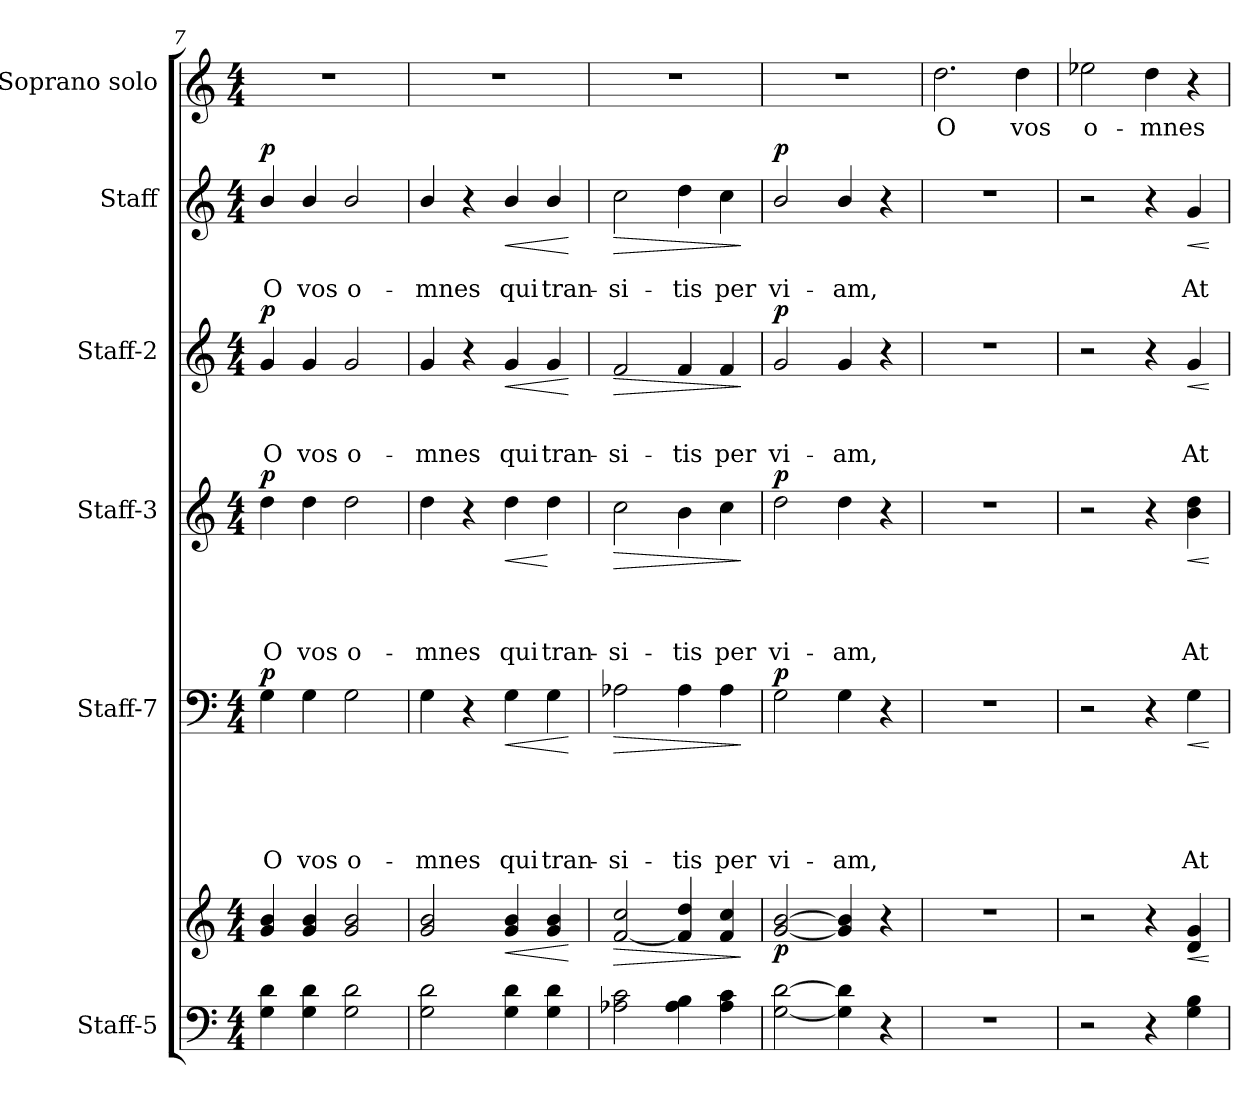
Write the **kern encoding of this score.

**kern	**kern	**dynam	**kern	**text	**text	**text	**text	**text	**dynam	**kern	**text	**text	**text	**text	**dynam	**kern	**text	**text	**text	**dynam	**kern	**text	**text	**dynam	**kern	**text
*part6	*part6	*part6	*part5	*part5	*part5	*part5	*part5	*part5	*part5	*part4	*part4	*part4	*part4	*part4	*part4	*part3	*part3	*part3	*part3	*part3	*part2	*part2	*part2	*part2	*part1	*part1
*staff7	*staff6	*staff6/7	*staff5	*staff5	*staff5	*staff5	*staff5	*staff5	*staff5	*staff4	*staff4	*staff4	*staff4	*staff4	*staff4	*staff3	*staff3	*staff3	*staff3	*staff3	*staff2	*staff2	*staff2	*staff2	*staff1	*staff1
*I"Staff-5	*	*	*I"Staff-7	*	*	*	*	*	*	*I"Staff-3	*	*	*	*	*	*I"Staff-2	*	*	*	*	*I"Staff	*	*	*	*I"Soprano solo	*
*clefF4	*clefG2	*	*clefF4	*	*	*	*	*	*	*clefG2	*	*	*	*	*	*clefG2	*	*	*	*	*clefG2	*	*	*	*clefG2	*
*	*	*	*	*	*	*	*	*	*	*ITrd7c12	*	*	*	*	*	*	*	*	*	*	*	*	*	*	*	*
*k[]	*k[]	*	*k[]	*	*	*	*	*	*	*k[]	*	*	*	*	*	*k[]	*	*	*	*	*k[]	*	*	*	*k[]	*
*C:	*C:	*	*C:	*	*	*	*	*	*	*C:	*	*	*	*	*	*C:	*	*	*	*	*C:	*	*	*	*C:	*
*M4/4	*M4/4	*	*M4/4	*	*	*	*	*	*	*M4/4	*	*	*	*	*	*M4/4	*	*	*	*	*M4/4	*	*	*	*M4/4	*
=7	=7	=7	=7	=7	=7	=7	=7	=7	=7	=7	=7	=7	=7	=7	=7	=7	=7	=7	=7	=7	=7	=7	=7	=7	=7	=7
!	!	!	!	!	!	!	!	!LO:LY:b	!LO:DY:a	!	!	!	!	!LO:LY:b	!LO:DY:a	!	!	!	!LO:LY:b	!LO:DY:a	!	!	!LO:LY:b	!LO:DY:a	!	!
4G\ 4d\	4g/ 4b/	.	4G\	.	.	.	.	O	p	4d\	.	.	.	O	p	4g/	.	.	O	p	4b/	.	O	p	1r	.
!	!	!	!	!	!	!	!	!LO:LY:b	!	!	!	!	!	!LO:LY:b	!	!	!	!	!LO:LY:b	!	!	!	!LO:LY:b	!	!	!
4G\ 4d\	4g/ 4b/	.	4G\	.	.	.	.	vos	.	4d\	.	.	.	vos	.	4g/	.	.	vos	.	4b/	.	vos	.	.	.
!	!	!	!	!	!	!	!	!LO:LY:b	!	!	!	!	!	!LO:LY:b	!	!	!	!	!LO:LY:b	!	!	!	!LO:LY:b	!	!	!
2G\ 2d\	2g/ 2b/	.	2G\	.	.	.	.	o-	.	2d\	.	.	.	o-	.	2g/	.	.	o-	.	2b/	.	o-	.	.	.
=8	=8	=8	=8	=8	=8	=8	=8	=8	=8	=8	=8	=8	=8	=8	=8	=8	=8	=8	=8	=8	=8	=8	=8	=8	=8	=8
!	!	!	!	!	!	!	!	!LO:LY:b	!	!	!	!	!	!LO:LY:b	!	!	!	!	!LO:LY:b	!	!	!	!LO:LY:b	!	!	!
2G\ 2d\	2g/ 2b/	.	4G\	.	.	.	.	-mnes	.	4d\	.	.	.	-mnes	.	4g/	.	.	-mnes	.	4b/	.	-mnes	.	1r	.
.	.	.	4r	.	.	.	.	.	.	4r	.	.	.	.	.	4r	.	.	.	.	4r	.	.	.	.	.
!	!	!LO:HP:b	!	!	!	!	!	!LO:LY:b	!LO:HP:b	!	!	!	!	!LO:LY:b	!LO:HP:b	!	!	!	!LO:LY:b	!LO:HP:b	!	!	!LO:LY:b	!LO:HP:b	!	!
4G\ 4d\	4g/ 4b/	<	4G\	.	.	.	.	qui	<	4d\	.	.	.	qui	<	4g/	.	.	qui	<	4b/	.	qui	<	.	.
!	!	!	!	!	!	!	!	!LO:LY:b	!	!	!	!	!	!LO:LY:b	!	!	!	!	!LO:LY:b	!	!	!	!LO:LY:b	!	!	!
4G\ 4d\	4g/ 4b/	.	4G\	.	.	.	.	tran-	.	4d\	.	.	.	tran-	[	4g/	.	.	tran-	.	4b/	.	tran-	.	.	.
.	.	[	.	.	.	.	.	.	[	.	.	.	.	.	.	.	.	.	.	[	.	.	.	[	.	.
!!LO:LB:g=z
=9	=9	=9	=9	=9	=9	=9	=9	=9	=9	=9	=9	=9	=9	=9	=9	=9	=9	=9	=9	=9	=9	=9	=9	=9	=9	=9
!	!	!LO:HP:b	!	!	!	!	!	!LO:LY:b	!LO:HP:b	!	!	!	!	!LO:LY:b	!LO:HP:b	!	!	!	!LO:LY:b	!LO:HP:b	!	!	!LO:LY:b	!LO:HP:b	!	!
2A-X\ 2c\	[<2f/ 2cc/	>	2A-X\	.	.	.	.	-si-	>	2c\	.	.	.	-si-	>	2f/	.	.	-si-	>	2cc\	.	-si-	>	1r	.
!	!	!	!	!	!	!	!	!LO:LY:b	!	!	!	!	!	!LO:LY:b	!	!	!	!	!LO:LY:b	!	!	!	!LO:LY:b	!	!	!
4A-\ 4B\	4f/] 4dd/	.	4A-\	.	.	.	.	-tis	.	4B\	.	.	.	-tis	.	4f/	.	.	-tis	.	4dd\	.	-tis	.	.	.
!	!	!	!	!	!	!	!	!LO:LY:b	!	!	!	!	!	!LO:LY:b	!	!	!	!	!LO:LY:b	!	!	!	!LO:LY:b	!	!	!
4A-\ 4c\	4f/ 4cc/	.	4A-\	.	.	.	.	per	.	4c\	.	.	.	per	.	4f/	.	.	per	.	4cc\	.	per	.	.	.
.	.	]	.	.	.	.	.	.	]	.	.	.	.	.	]	.	.	.	.	]	.	.	.	]	.	.
=10	=10	=10	=10	=10	=10	=10	=10	=10	=10	=10	=10	=10	=10	=10	=10	=10	=10	=10	=10	=10	=10	=10	=10	=10	=10	=10
!	!	!LO:DY:b	!	!	!	!	!	!LO:LY:b	!LO:DY:a	!	!	!	!	!LO:LY:b	!LO:DY:a	!	!	!	!LO:LY:b	!LO:DY:a	!	!	!LO:LY:b	!LO:DY:a	!	!
[<2G\ [>2d\	[<2g/ [>2b/	p	2G\	.	.	.	.	vi-	p	2d\	.	.	.	vi-	p	2g/	.	.	vi-	p	2b/	.	vi-	p	1r	.
!	!	!	!	!	!	!	!	!LO:LY:b	!	!	!	!	!	!LO:LY:b	!	!	!	!	!LO:LY:b	!	!	!	!LO:LY:b	!	!	!
4G\] 4d\]	4g/] 4b/]	.	4G\	.	.	.	.	-am,	.	4d\	.	.	.	-am,	.	4g/	.	.	-am,	.	4b/	.	-am,	.	.	.
4r	4r	.	4r	.	.	.	.	.	.	4r	.	.	.	.	.	4r	.	.	.	.	4r	.	.	.	.	.
=11	=11	=11	=11	=11	=11	=11	=11	=11	=11	=11	=11	=11	=11	=11	=11	=11	=11	=11	=11	=11	=11	=11	=11	=11	=11	=11
!	!	!	!	!	!	!	!	!	!	!	!	!	!	!	!	!	!	!	!	!	!	!	!	!	!	!LO:LY:b
1r	1r	.	1r	.	.	.	.	.	.	1r	.	.	.	.	.	1r	.	.	.	.	1r	.	.	.	2.dd\	O
!	!	!	!	!	!	!	!	!	!	!	!	!	!	!	!	!	!	!	!	!	!	!	!	!	!	!LO:LY:b
.	.	.	.	.	.	.	.	.	.	.	.	.	.	.	.	.	.	.	.	.	.	.	.	.	4dd\	vos
=12	=12	=12	=12	=12	=12	=12	=12	=12	=12	=12	=12	=12	=12	=12	=12	=12	=12	=12	=12	=12	=12	=12	=12	=12	=12	=12
!	!	!	!	!	!	!	!	!	!	!	!	!	!	!	!	!	!	!	!	!	!	!	!	!	!	!LO:LY:b
2r	2r	.	2r	.	.	.	.	.	.	2r	.	.	.	.	.	2r	.	.	.	.	2r	.	.	.	2ee-X\	o-
!	!	!	!	!	!	!	!	!	!	!	!	!	!	!	!	!	!	!	!	!	!	!	!	!	!	!LO:LY:b
4r	4r	.	4r	.	.	.	.	.	.	4r	.	.	.	.	.	4r	.	.	.	.	4r	.	.	.	4dd\	-mnes
!	!	!LO:HP:b	!	!	!	!	!	!LO:LY:b	!LO:HP:b	!	!	!	!	!LO:LY:b	!LO:HP:b	!	!	!	!LO:LY:b	!LO:HP:b	!	!	!LO:LY:b	!LO:HP:b	!	!
4G\ 4B\	4d/ 4g/	<	4G\	.	.	.	.	At-	<	4B\ 4d\	.	.	.	At-	<	4g/	.	.	At-	<	4g/	.	At-	<	4r	.
.	.	[	.	.	.	.	.	.	[	.	.	.	.	.	[	.	.	.	.	[	.	.	.	[	.	.
=	=	=	=	=	=	=	=	=	=	=	=	=	=	=	=	=	=	=	=	=	=	=	=	=	=	=
*-	*-	*-	*-	*-	*-	*-	*-	*-	*-	*-	*-	*-	*-	*-	*-	*-	*-	*-	*-	*-	*-	*-	*-	*-	*-	*-
